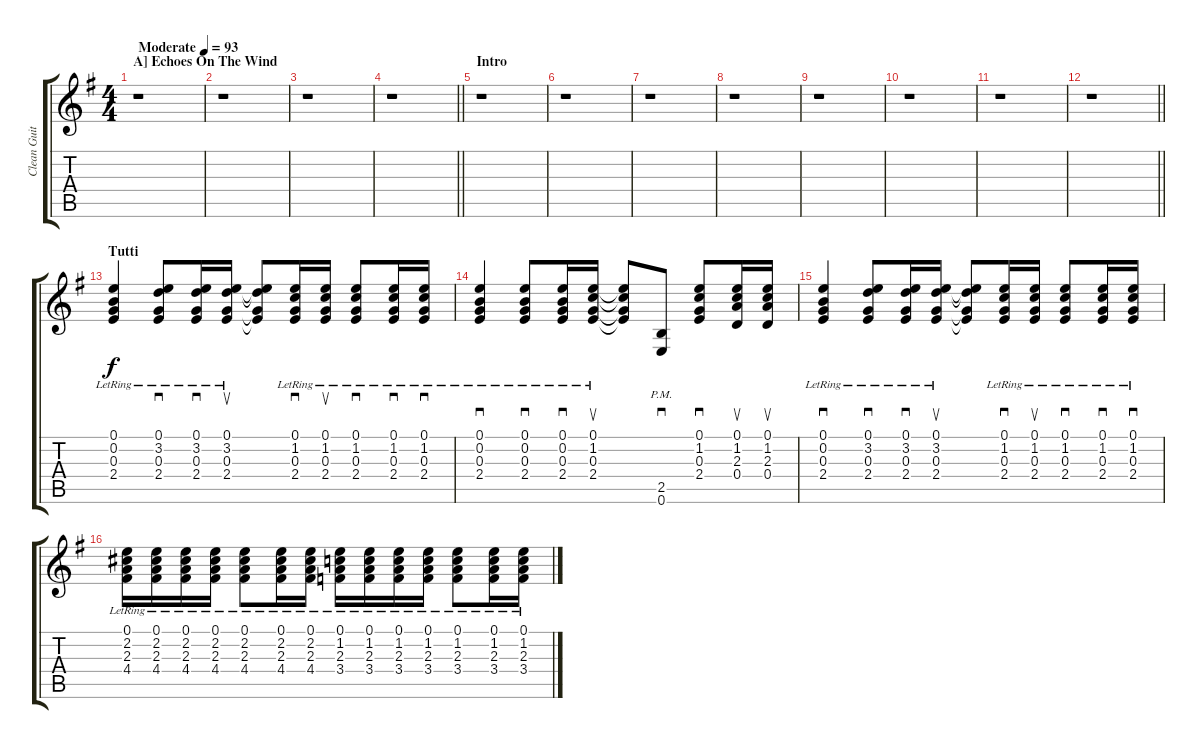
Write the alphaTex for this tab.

\track ("Clean Guitar - Arjen Lucassen" "Clean Guit") {instrument electricguitarclean}
\staff {score tabs}
\tuning (E4 B3 G3 D3 A2 E2) {hide}
\ts (4 4)
\section ("" "A] Echoes On The Wind")
\tempo (93 "Moderate")
\clef g2
\ks eminor
r.1{dy f instrument electricguitarclean} |
r.1 |
r.1 |
\barLineRight lightlight
r.1 |
\section ("" "Intro")
r.1 |
r.1 |
r.1 |
r.1 |
r.1 |
r.1 |
r.1 |
\barLineRight lightlight
r.1 |
\section ("" "Tutti")
(0.1{lr} 0.2{lr} 0.3{lr} 2.4{lr}).4 (0.1{lr} 3.2{lr} 0.3{lr} 2.4{lr}).8{sd} (0.1{lr} 3.2{lr} 0.3{lr} 2.4{lr}).16{sd} (0.1{lr} 3.2{lr} 0.3{lr} 2.4{lr}).16{su} (0.1{t} 3.2{t} 0.3{t} 2.4{t}).8 (0.1{lr} 1.2{lr} 0.3{lr} 2.4{lr}).16{sd} (0.1{lr} 1.2{lr} 0.3{lr} 2.4{lr}).16{su} (0.1{lr} 1.2{lr} 0.3{lr} 2.4{lr}).8{sd} (0.1{lr} 1.2{lr} 0.3{lr} 2.4{lr}).16{sd} (0.1{lr} 1.2{lr} 0.3{lr} 2.4{lr}).16{sd} |
(0.1{lr} 0.2{lr} 0.3{lr} 2.4{lr}).4{sd} (0.1{lr} 0.2{lr} 0.3{lr} 2.4{lr}).8{sd} (0.1{lr} 0.2{lr} 0.3{lr} 2.4{lr}).16{sd} (0.1{lr} 1.2{lr} 0.3{lr} 2.4{lr}).16{su} (0.1{t} 1.2{t} 0.3{t} 2.4{t}).8 (2.5{pm} 0.6{pm}).8{sd} (0.1 1.2 0.3 2.4).8{sd} (0.1 1.2 2.3 0.4).16{su} (0.1 1.2 2.3 0.4).16{su} |
(0.1{lr} 0.2{lr} 0.3{lr} 2.4{lr}).4{sd} (0.1{lr} 3.2{lr} 0.3{lr} 2.4{lr}).8{sd} (0.1{lr} 3.2{lr} 0.3{lr} 2.4{lr}).16{sd} (0.1{lr} 3.2{lr} 0.3{lr} 2.4{lr}).16{su} (0.1{t} 3.2{t} 0.3{t} 2.4{t}).8 (0.1{lr} 1.2{lr} 0.3{lr} 2.4{lr}).16{sd} (0.1{lr} 1.2{lr} 0.3{lr} 2.4{lr}).16{su} (0.1{lr} 1.2{lr} 0.3{lr} 2.4{lr}).8{sd} (0.1{lr} 1.2{lr} 0.3{lr} 2.4{lr}).16{sd} (0.1{lr} 1.2{lr} 0.3{lr} 2.4{lr}).16{sd} |
(0.1{lr} 2.2{lr} 2.3{lr} 4.4{lr}).16 (0.1{lr} 2.2{lr} 2.3{lr} 4.4{lr}).16 (0.1{lr} 2.2{lr} 2.3{lr} 4.4{lr}).16 (0.1{lr} 2.2{lr} 2.3{lr} 4.4{lr}).16 (0.1{lr} 2.2{lr} 2.3{lr} 4.4{lr}).8 (0.1{lr} 2.2{lr} 2.3{lr} 4.4{lr}).16 (0.1{lr} 2.2{lr} 2.3{lr} 4.4{lr}).16 (0.1{lr} 1.2{lr} 2.3{lr} 3.4{lr}).16 (0.1{lr} 1.2{lr} 2.3{lr} 3.4{lr}).16 (0.1{lr} 1.2{lr} 2.3{lr} 3.4{lr}).16 (0.1{lr} 1.2{lr} 2.3{lr} 3.4{lr}).16 (0.1{lr} 1.2{lr} 2.3{lr} 3.4{lr}).8 (0.1{lr} 1.2{lr} 2.3{lr} 3.4{lr}).16 (0.1{lr} 1.2{lr} 2.3{lr} 3.4{lr}).16
